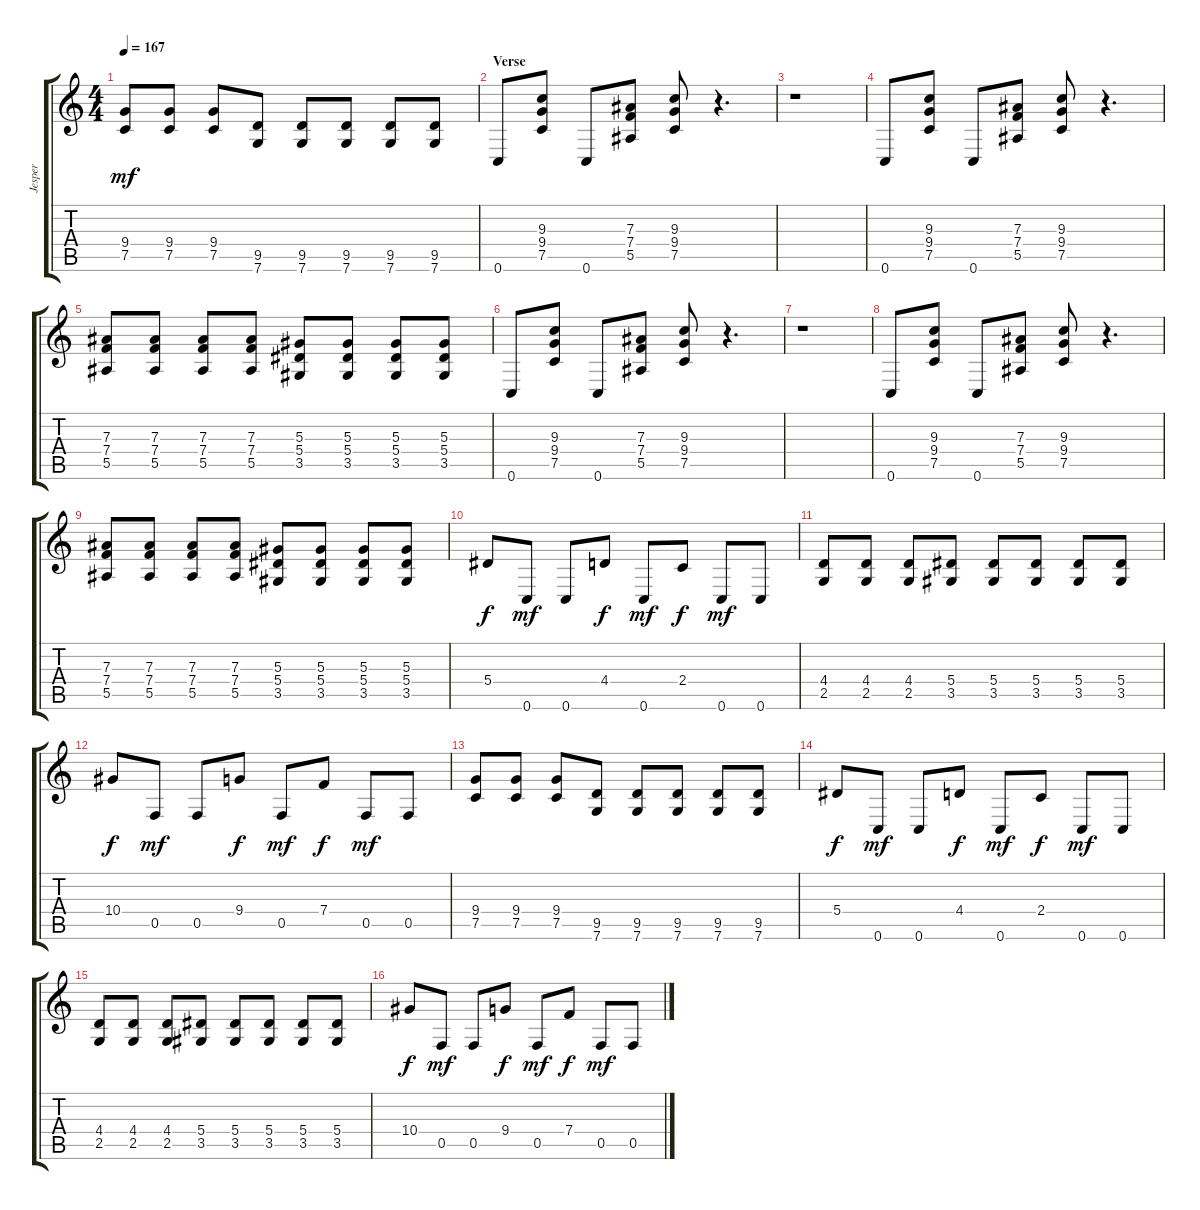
\track ("Jesper" "Jesper") {instrument distortionguitar}
\staff {score tabs}
\tuning (C4 G3 Eb3 Bb2 F2 C2) {hide}
\ts (4 4)
\tempo 167
\clef g2
\ks c
(9.4 7.5).8{dy mf} (9.4 7.5).8 (9.4 7.5).8 (9.5 7.6).8 (9.5 7.6).8 (9.5 7.6).8 (9.5 7.6).8 (9.5 7.6).8 |
\section ("" "Verse")
0.6.8 (9.3 9.4 7.5).8 0.6.8 (7.3 7.4 5.5).8 (9.3 9.4 7.5).8 r.4{d} |
r.1 |
0.6.8 (9.3 9.4 7.5).8 0.6.8 (7.3 7.4 5.5).8 (9.3 9.4 7.5).8 r.4{d} |
(7.3 7.4 5.5).8 (7.3 7.4 5.5).8 (7.3 7.4 5.5).8 (7.3 7.4 5.5).8 (5.3 5.4 3.5).8 (5.3 5.4 3.5).8 (5.3 5.4 3.5).8 (5.3 5.4 3.5).8 |
0.6.8 (9.3 9.4 7.5).8 0.6.8 (7.3 7.4 5.5).8 (9.3 9.4 7.5).8 r.4{d} |
r.1 |
0.6.8 (9.3 9.4 7.5).8 0.6.8 (7.3 7.4 5.5).8 (9.3 9.4 7.5).8 r.4{d} |
(7.3 7.4 5.5).8 (7.3 7.4 5.5).8 (7.3 7.4 5.5).8 (7.3 7.4 5.5).8 (5.3 5.4 3.5).8 (5.3 5.4 3.5).8 (5.3 5.4 3.5).8 (5.3 5.4 3.5).8 |
5.4.8{dy f} 0.6.8{dy mf} 0.6.8 4.4.8{dy f} 0.6.8{dy mf} 2.4.8{dy f} 0.6.8{dy mf} 0.6.8 |
(4.4 2.5).8 (4.4 2.5).8 (4.4 2.5).8 (5.4 3.5).8 (5.4 3.5).8 (5.4 3.5).8 (5.4 3.5).8 (5.4 3.5).8 |
10.4.8{dy f} 0.5.8{dy mf} 0.5.8 9.4.8{dy f} 0.5.8{dy mf} 7.4.8{dy f} 0.5.8{dy mf} 0.5.8 |
(9.4 7.5).8 (9.4 7.5).8 (9.4 7.5).8 (9.5 7.6).8 (9.5 7.6).8 (9.5 7.6).8 (9.5 7.6).8 (9.5 7.6).8 |
5.4.8{dy f} 0.6.8{dy mf} 0.6.8 4.4.8{dy f} 0.6.8{dy mf} 2.4.8{dy f} 0.6.8{dy mf} 0.6.8 |
(4.4 2.5).8 (4.4 2.5).8 (4.4 2.5).8 (5.4 3.5).8 (5.4 3.5).8 (5.4 3.5).8 (5.4 3.5).8 (5.4 3.5).8 |
10.4.8{dy f} 0.5.8{dy mf} 0.5.8 9.4.8{dy f} 0.5.8{dy mf} 7.4.8{dy f} 0.5.8{dy mf} 0.5.8
